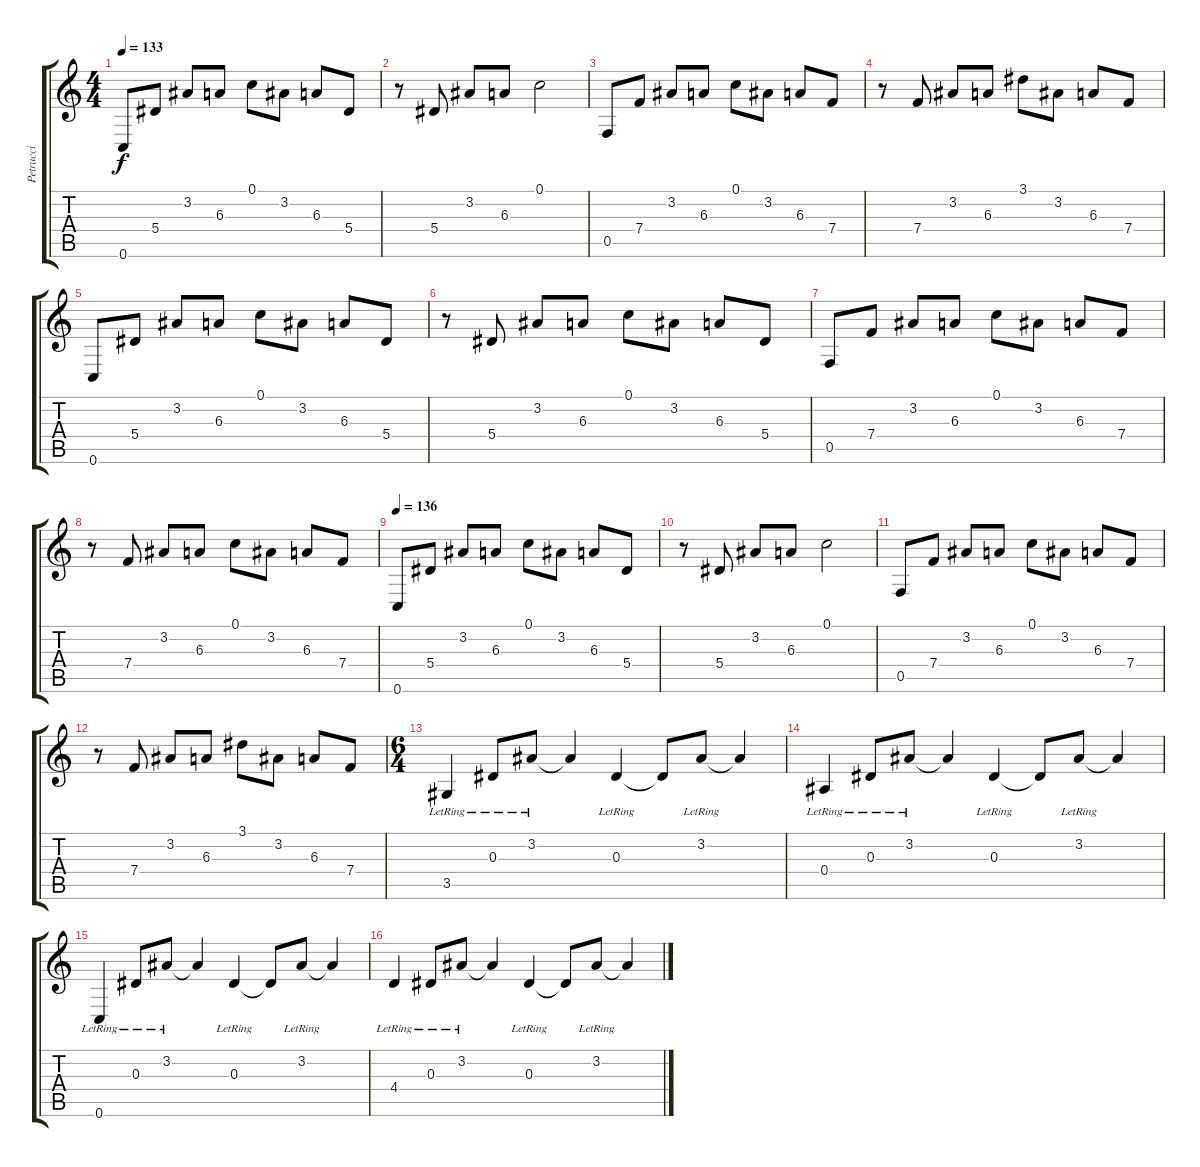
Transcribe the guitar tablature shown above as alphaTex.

\track ("Petrucci" "Petrucci") {instrument distortionguitar}
\staff {score tabs}
\tuning (C4 G3 Eb3 Bb2 F2 C2) {hide}
\ts (4 4)
\tempo 133
\clef g2
\ks c
0.6.8{dy f} 5.4.8 3.2.8 6.3.8 0.1.8 3.2.8 6.3.8 5.4.8 |
r.8 5.4.8 3.2.8 6.3.8 0.1.2 |
0.5.8 7.4.8 3.2.8 6.3.8 0.1.8 3.2.8 6.3.8 7.4.8 |
r.8 7.4.8 3.2.8 6.3.8 3.1.8 3.2.8 6.3.8 7.4.8 |
0.6.8 5.4.8 3.2.8 6.3.8 0.1.8 3.2.8 6.3.8 5.4.8 |
r.8 5.4.8 3.2.8 6.3.8 0.1.8 3.2.8 6.3.8 5.4.8 |
0.5.8 7.4.8 3.2.8 6.3.8 0.1.8 3.2.8 6.3.8 7.4.8 |
r.8 7.4.8 3.2.8 6.3.8 0.1.8 3.2.8 6.3.8 7.4.8 |
\tempo 136
0.6.8 5.4.8 3.2.8 6.3.8 0.1.8 3.2.8 6.3.8 5.4.8 |
r.8 5.4.8 3.2.8 6.3.8 0.1.2 |
0.5.8 7.4.8 3.2.8 6.3.8 0.1.8 3.2.8 6.3.8 7.4.8 |
r.8 7.4.8 3.2.8 6.3.8 3.1.8 3.2.8 6.3.8 7.4.8 |
\ts (6 4)
3.5{lr}.4 0.3{lr}.8 3.2{lr}.8 3.2{t}.4 0.3{lr}.4 0.3{t}.8 3.2{lr}.8 3.2{t}.4 |
0.4{lr}.4 0.3{lr}.8 3.2{lr}.8 3.2{t}.4 0.3{lr}.4 0.3{t}.8 3.2{lr}.8 3.2{t}.4 |
0.6{lr}.4 0.3{lr}.8 3.2{lr}.8 3.2{t}.4 0.3{lr}.4 0.3{t}.8 3.2{lr}.8 3.2{t}.4 |
4.4{lr}.4 0.3{lr}.8 3.2{lr}.8 3.2{t}.4 0.3{lr}.4 0.3{t}.8 3.2{lr}.8 3.2{t}.4
